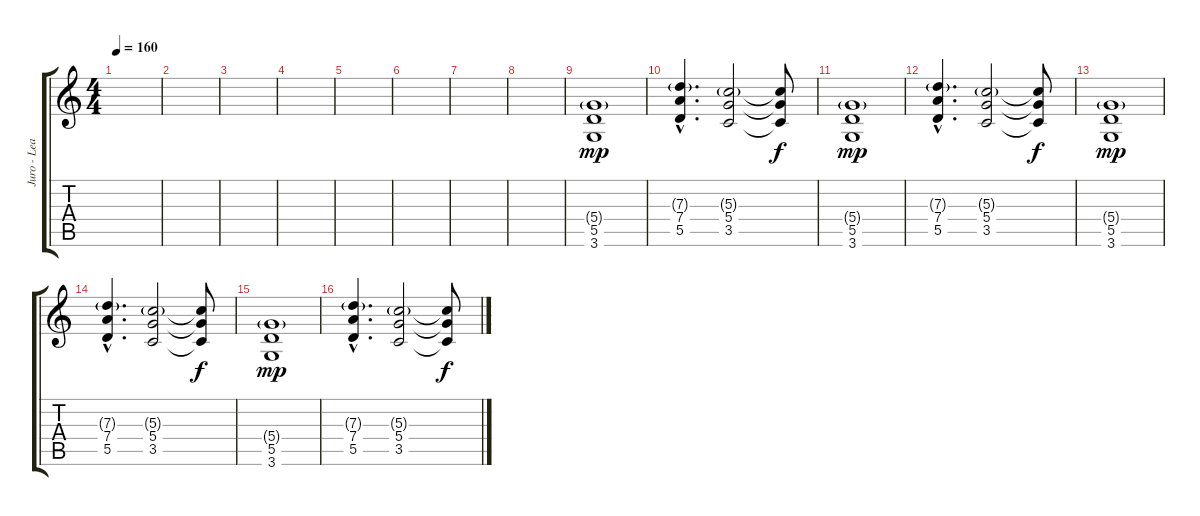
\track ("Juro - Lead" "Juro - Lea") {instrument overdrivenguitar}
\staff {score tabs}
\tuning (E4 B3 G3 D3 A2 E2) {hide}
\ts (4 4)
\tempo 160
\clef g2
\ks c
|
|
|
|
|
|
|
|
(5.4{g} 5.5 3.6).1{dy mp volume 13 instrument distortionguitar} |
(7.3{g hac} 7.4{hac} 5.5{hac}).4{d} (5.3{g} 5.4 3.5).2 (5.3{t} 5.4{t} 3.5{t}).8{dy f} |
(5.4{g} 5.5 3.6).1{dy mp} |
(7.3{g hac} 7.4{hac} 5.5{hac}).4{d} (5.3{g} 5.4 3.5).2 (5.3{t} 5.4{t} 3.5{t}).8{dy f} |
(5.4{g} 5.5 3.6).1{dy mp} |
(7.3{g hac} 7.4{hac} 5.5{hac}).4{d} (5.3{g} 5.4 3.5).2 (5.3{t} 5.4{t} 3.5{t}).8{dy f} |
(5.4{g} 5.5 3.6).1{dy mp} |
(7.3{g hac} 7.4{hac} 5.5{hac}).4{d} (5.3{g} 5.4 3.5).2 (5.3{t} 5.4{t} 3.5{t}).8{dy f}
